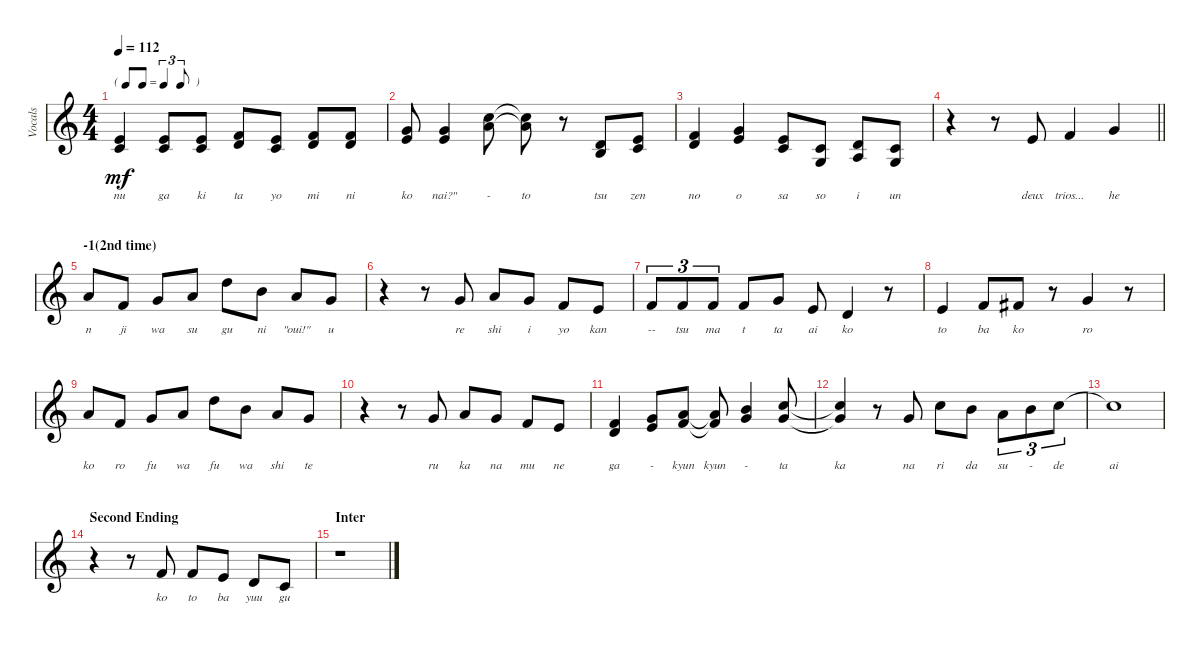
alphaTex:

\track ("Vocals" "Vocals") {instrument pad4choir}
\staff {score}
\tuning (E4 B3 G3 D3 A2 E2 B1) {hide}
\ts (4 4)
\tf triplet8th
\tempo 112
\clef g2
\ks c
(0.1 1.2).4{lyrics (0 "nu") lyrics (1 "") lyrics (2 "") lyrics (3 "") lyrics (4 "") dy mf} (0.1 1.2).8{lyrics (0 "ga") lyrics (1 "") lyrics (2 "") lyrics (3 "") lyrics (4 "")} (0.1 1.2).8{lyrics (0 "ki") lyrics (1 "") lyrics (2 "") lyrics (3 "") lyrics (4 "")} (1.1 3.2).8{lyrics (0 "ta") lyrics (1 "") lyrics (2 "") lyrics (3 "") lyrics (4 "")} (0.1 1.2).8{lyrics (0 "yo") lyrics (1 "") lyrics (2 "") lyrics (3 "") lyrics (4 "")} (1.1 3.2).8{lyrics (0 "mi") lyrics (1 "") lyrics (2 "") lyrics (3 "") lyrics (4 "")} (1.1 3.2).8{lyrics (0 "ni") lyrics (1 "") lyrics (2 "") lyrics (3 "") lyrics (4 "")} |
(3.1 5.2).8{lyrics (0 "ko") lyrics (1 "") lyrics (2 "") lyrics (3 "") lyrics (4 "")} (3.1 5.2).4{lyrics (0 "nai?\"") lyrics (1 "") lyrics (2 "") lyrics (3 "") lyrics (4 "")} (8.1 10.2).8{lyrics (0 "-") lyrics (1 "") lyrics (2 "") lyrics (3 "") lyrics (4 "")} (8.1{t} 10.2{t}).8{lyrics (0 "to") lyrics (1 "") lyrics (2 "") lyrics (3 "") lyrics (4 "")} r.8 (3.2 4.3).8{lyrics (0 "tsu") lyrics (1 "") lyrics (2 "") lyrics (3 "") lyrics (4 "")} (0.1 1.2).8{lyrics (0 "zen") lyrics (1 "") lyrics (2 "") lyrics (3 "") lyrics (4 "")} |
(1.1 3.2).4{lyrics (0 "no") lyrics (1 "") lyrics (2 "") lyrics (3 "") lyrics (4 "")} (3.1 5.2).4{lyrics (0 "o") lyrics (1 "") lyrics (2 "") lyrics (3 "") lyrics (4 "")} (0.1 1.2).8{lyrics (0 "sa") lyrics (1 "") lyrics (2 "") lyrics (3 "") lyrics (4 "")} (1.2 0.3).8{lyrics (0 "so") lyrics (1 "") lyrics (2 "") lyrics (3 "") lyrics (4 "")} (3.2 2.3).8{lyrics (0 "i") lyrics (1 "") lyrics (2 "") lyrics (3 "") lyrics (4 "")} (1.2 0.3).8{lyrics (0 "un") lyrics (1 "") lyrics (2 "") lyrics (3 "") lyrics (4 "")} |
\barLineRight lightlight
r.4 r.8 0.1.8{lyrics (0 "deux") lyrics (1 "") lyrics (2 "") lyrics (3 "") lyrics (4 "")} 1.1.4{lyrics (0 "trios...") lyrics (1 "") lyrics (2 "") lyrics (3 "") lyrics (4 "")} 3.1.4{lyrics (0 "he") lyrics (1 "") lyrics (2 "") lyrics (3 "") lyrics (4 "")} |
\section ("" "-1(2nd time)")
5.1.8{lyrics (0 "n") lyrics (1 "") lyrics (2 "") lyrics (3 "") lyrics (4 "")} 1.1.8{lyrics (0 "ji") lyrics (1 "") lyrics (2 "") lyrics (3 "") lyrics (4 "")} 3.1.8{lyrics (0 "wa") lyrics (1 "") lyrics (2 "") lyrics (3 "") lyrics (4 "")} 5.1.8{lyrics (0 "su") lyrics (1 "") lyrics (2 "") lyrics (3 "") lyrics (4 "")} 10.1.8{lyrics (0 "gu") lyrics (1 "") lyrics (2 "") lyrics (3 "") lyrics (4 "")} 7.1.8{lyrics (0 "ni") lyrics (1 "") lyrics (2 "") lyrics (3 "") lyrics (4 "")} 5.1.8{lyrics (0 "\"oui!\"") lyrics (1 "") lyrics (2 "") lyrics (3 "") lyrics (4 "")} 3.1.8{lyrics (0 "u") lyrics (1 "") lyrics (2 "") lyrics (3 "") lyrics (4 "")} |
r.4 r.8 3.1.8{lyrics (0 "re") lyrics (1 "") lyrics (2 "") lyrics (3 "") lyrics (4 "")} 5.1.8{lyrics (0 "shi") lyrics (1 "") lyrics (2 "") lyrics (3 "") lyrics (4 "")} 3.1.8{lyrics (0 "i") lyrics (1 "") lyrics (2 "") lyrics (3 "") lyrics (4 "")} 1.1.8{lyrics (0 "yo") lyrics (1 "") lyrics (2 "") lyrics (3 "") lyrics (4 "")} 0.1.8{lyrics (0 "kan") lyrics (1 "") lyrics (2 "") lyrics (3 "") lyrics (4 "")} |
1.1.8{tu (3 2) lyrics (0 "--") lyrics (1 "") lyrics (2 "") lyrics (3 "") lyrics (4 "")} 1.1.8{tu (3 2) lyrics (0 "tsu") lyrics (1 "") lyrics (2 "") lyrics (3 "") lyrics (4 "")} 1.1.8{tu (3 2) lyrics (0 "ma") lyrics (1 "") lyrics (2 "") lyrics (3 "") lyrics (4 "")} 1.1.8{lyrics (0 "t") lyrics (1 "") lyrics (2 "") lyrics (3 "") lyrics (4 "")} 3.1.8{lyrics (0 "ta") lyrics (1 "") lyrics (2 "") lyrics (3 "") lyrics (4 "")} 0.1.8{lyrics (0 "ai") lyrics (1 "") lyrics (2 "") lyrics (3 "") lyrics (4 "")} 3.2.4{lyrics (0 "ko") lyrics (1 "") lyrics (2 "") lyrics (3 "") lyrics (4 "")} r.8 |
0.1.4{lyrics (0 "to") lyrics (1 "") lyrics (2 "") lyrics (3 "") lyrics (4 "")} 1.1.8{lyrics (0 "ba") lyrics (1 "") lyrics (2 "") lyrics (3 "") lyrics (4 "")} 2.1.8{lyrics (0 "ko") lyrics (1 "") lyrics (2 "") lyrics (3 "") lyrics (4 "")} r.8 3.1.4{lyrics (0 "ro") lyrics (1 "") lyrics (2 "") lyrics (3 "") lyrics (4 "")} r.8 |
5.1.8{lyrics (0 "ko") lyrics (1 "") lyrics (2 "") lyrics (3 "") lyrics (4 "")} 1.1.8{lyrics (0 "ro") lyrics (1 "") lyrics (2 "") lyrics (3 "") lyrics (4 "")} 3.1.8{lyrics (0 "fu") lyrics (1 "") lyrics (2 "") lyrics (3 "") lyrics (4 "")} 5.1.8{lyrics (0 "wa") lyrics (1 "") lyrics (2 "") lyrics (3 "") lyrics (4 "")} 10.1.8{lyrics (0 "fu") lyrics (1 "") lyrics (2 "") lyrics (3 "") lyrics (4 "")} 7.1.8{lyrics (0 "wa") lyrics (1 "") lyrics (2 "") lyrics (3 "") lyrics (4 "")} 5.1.8{lyrics (0 "shi") lyrics (1 "") lyrics (2 "") lyrics (3 "") lyrics (4 "")} 3.1.8{lyrics (0 "te") lyrics (1 "") lyrics (2 "") lyrics (3 "") lyrics (4 "")} |
r.4 r.8 3.1.8{lyrics (0 "ru") lyrics (1 "") lyrics (2 "") lyrics (3 "") lyrics (4 "")} 5.1.8{lyrics (0 "ka") lyrics (1 "") lyrics (2 "") lyrics (3 "") lyrics (4 "")} 3.1.8{lyrics (0 "na") lyrics (1 "") lyrics (2 "") lyrics (3 "") lyrics (4 "")} 1.1.8{lyrics (0 "mu") lyrics (1 "") lyrics (2 "") lyrics (3 "") lyrics (4 "")} 0.1.8{lyrics (0 "ne") lyrics (1 "") lyrics (2 "") lyrics (3 "") lyrics (4 "")} |
(1.1 3.2).4{lyrics (0 "ga") lyrics (1 "") lyrics (2 "") lyrics (3 "") lyrics (4 "")} (3.1 5.2).8{lyrics (0 "-") lyrics (1 "") lyrics (2 "") lyrics (3 "") lyrics (4 "")} (5.1 6.2).8{lyrics (0 "kyun") lyrics (1 "") lyrics (2 "") lyrics (3 "") lyrics (4 "")} (5.1{t} 6.2{t}).8{lyrics (0 "kyun") lyrics (1 "") lyrics (2 "") lyrics (3 "") lyrics (4 "")} (7.1 8.2).4{lyrics (0 "-") lyrics (1 "") lyrics (2 "") lyrics (3 "") lyrics (4 "")} (8.1 8.2).8{lyrics (0 "ta") lyrics (1 "") lyrics (2 "") lyrics (3 "") lyrics (4 "")} |
(8.1{t} 8.2{t}).4{lyrics (0 "ka") lyrics (1 "") lyrics (2 "") lyrics (3 "") lyrics (4 "")} r.8 3.1.8{lyrics (0 "na") lyrics (1 "") lyrics (2 "") lyrics (3 "") lyrics (4 "")} 8.1.8{lyrics (0 "ri") lyrics (1 "") lyrics (2 "") lyrics (3 "") lyrics (4 "")} 7.1.8{lyrics (0 "da") lyrics (1 "") lyrics (2 "") lyrics (3 "") lyrics (4 "")} 5.1.8{tu (3 2) lyrics (0 "su") lyrics (1 "") lyrics (2 "") lyrics (3 "") lyrics (4 "")} 7.1.8{tu (3 2) lyrics (0 "-") lyrics (1 "") lyrics (2 "") lyrics (3 "") lyrics (4 "")} 8.1.8{tu (3 2) lyrics (0 "de") lyrics (1 "") lyrics (2 "") lyrics (3 "") lyrics (4 "")} |
8.1{t}.1{lyrics (0 "ai") lyrics (1 "") lyrics (2 "") lyrics (3 "") lyrics (4 "")} |
\section ("" "Second Ending")
r.4 r.8 1.1.8{lyrics (0 "ko") lyrics (1 "") lyrics (2 "") lyrics (3 "") lyrics (4 "")} 1.1.8{lyrics (0 "to") lyrics (1 "") lyrics (2 "") lyrics (3 "") lyrics (4 "")} 0.1.8{lyrics (0 "ba") lyrics (1 "") lyrics (2 "") lyrics (3 "") lyrics (4 "")} 3.2.8{lyrics (0 "yuu") lyrics (1 "") lyrics (2 "") lyrics (3 "") lyrics (4 "")} 1.2.8{lyrics (0 "gu") lyrics (1 "") lyrics (2 "") lyrics (3 "") lyrics (4 "")} |
\section ("" "Inter")
r.1
